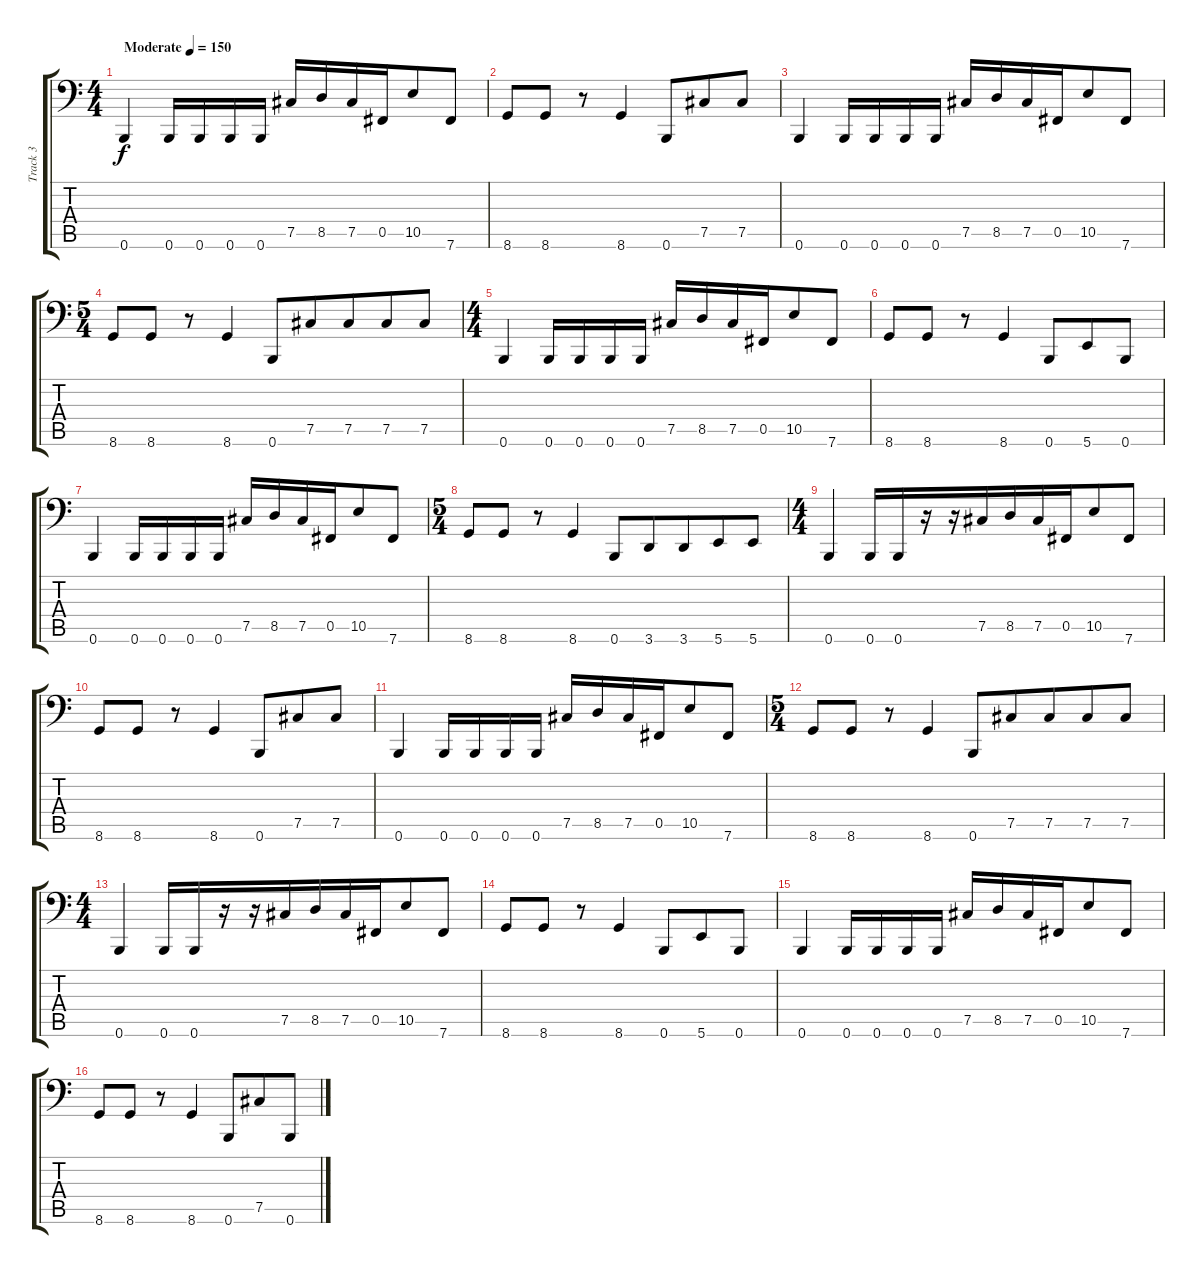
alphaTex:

\track ("Track 3" "Track 3") {instrument electricbassfinger}
\staff {score tabs}
\tuning (Db3 Ab2 E2 B1 Gb1 B0) {hide}
\ts (4 4)
\tempo (150 "Moderate")
\clef f4
\ks c
0.6.4{dy f instrument electricbassfinger beam merge} 0.6.16 0.6.16{beam merge} 0.6.16 0.6.16 7.5.16 8.5.16{beam merge} 7.5.16 0.5.16{beam merge} 10.5.8 7.6.8 |
8.6.8 8.6.8{beam merge} r.8 8.6.4 0.6.8{beam merge} 7.5.8 7.5.8 |
0.6.4{beam merge} 0.6.16 0.6.16{beam merge} 0.6.16 0.6.16 7.5.16 8.5.16{beam merge} 7.5.16 0.5.16{beam merge} 10.5.8 7.6.8 |
\ts (5 4)
8.6.8 8.6.8{beam merge} r.8 8.6.4 0.6.8{beam merge} 7.5.8 7.5.8{beam merge} 7.5.8{beam merge} 7.5.8 |
\ts (4 4)
0.6.4{beam merge} 0.6.16 0.6.16{beam merge} 0.6.16 0.6.16 7.5.16 8.5.16{beam merge} 7.5.16 0.5.16{beam merge} 10.5.8 7.6.8 |
8.6.8 8.6.8{beam merge} r.8 8.6.4 0.6.8{beam merge} 5.6.8 0.6.8 |
0.6.4{beam merge} 0.6.16 0.6.16{beam merge} 0.6.16 0.6.16 7.5.16 8.5.16{beam merge} 7.5.16 0.5.16{beam merge} 10.5.8 7.6.8 |
\ts (5 4)
8.6.8 8.6.8{beam merge} r.8 8.6.4 0.6.8{beam merge} 3.6.8 3.6.8{beam merge} 5.6.8{beam merge} 5.6.8 |
\ts (4 4)
0.6.4{beam merge} 0.6.16 0.6.16{beam merge} r.16 r.16 7.5.16 8.5.16{beam merge} 7.5.16 0.5.16{beam merge} 10.5.8 7.6.8 |
8.6.8 8.6.8{beam merge} r.8 8.6.4 0.6.8{beam merge} 7.5.8 7.5.8 |
0.6.4{beam merge} 0.6.16 0.6.16{beam merge} 0.6.16 0.6.16 7.5.16 8.5.16{beam merge} 7.5.16 0.5.16{beam merge} 10.5.8 7.6.8 |
\ts (5 4)
8.6.8 8.6.8{beam merge} r.8 8.6.4 0.6.8{beam merge} 7.5.8 7.5.8{beam merge} 7.5.8{beam merge} 7.5.8 |
\ts (4 4)
0.6.4{beam merge} 0.6.16 0.6.16{beam merge} r.16 r.16 7.5.16 8.5.16{beam merge} 7.5.16 0.5.16{beam merge} 10.5.8 7.6.8 |
8.6.8 8.6.8{beam merge} r.8 8.6.4 0.6.8{beam merge} 5.6.8 0.6.8 |
0.6.4{beam merge} 0.6.16 0.6.16{beam merge} 0.6.16 0.6.16 7.5.16 8.5.16{beam merge} 7.5.16 0.5.16{beam merge} 10.5.8 7.6.8 |
8.6.8 8.6.8{beam merge} r.8 8.6.4 0.6.8{beam merge} 7.5.8{beam merge} 0.6.8
